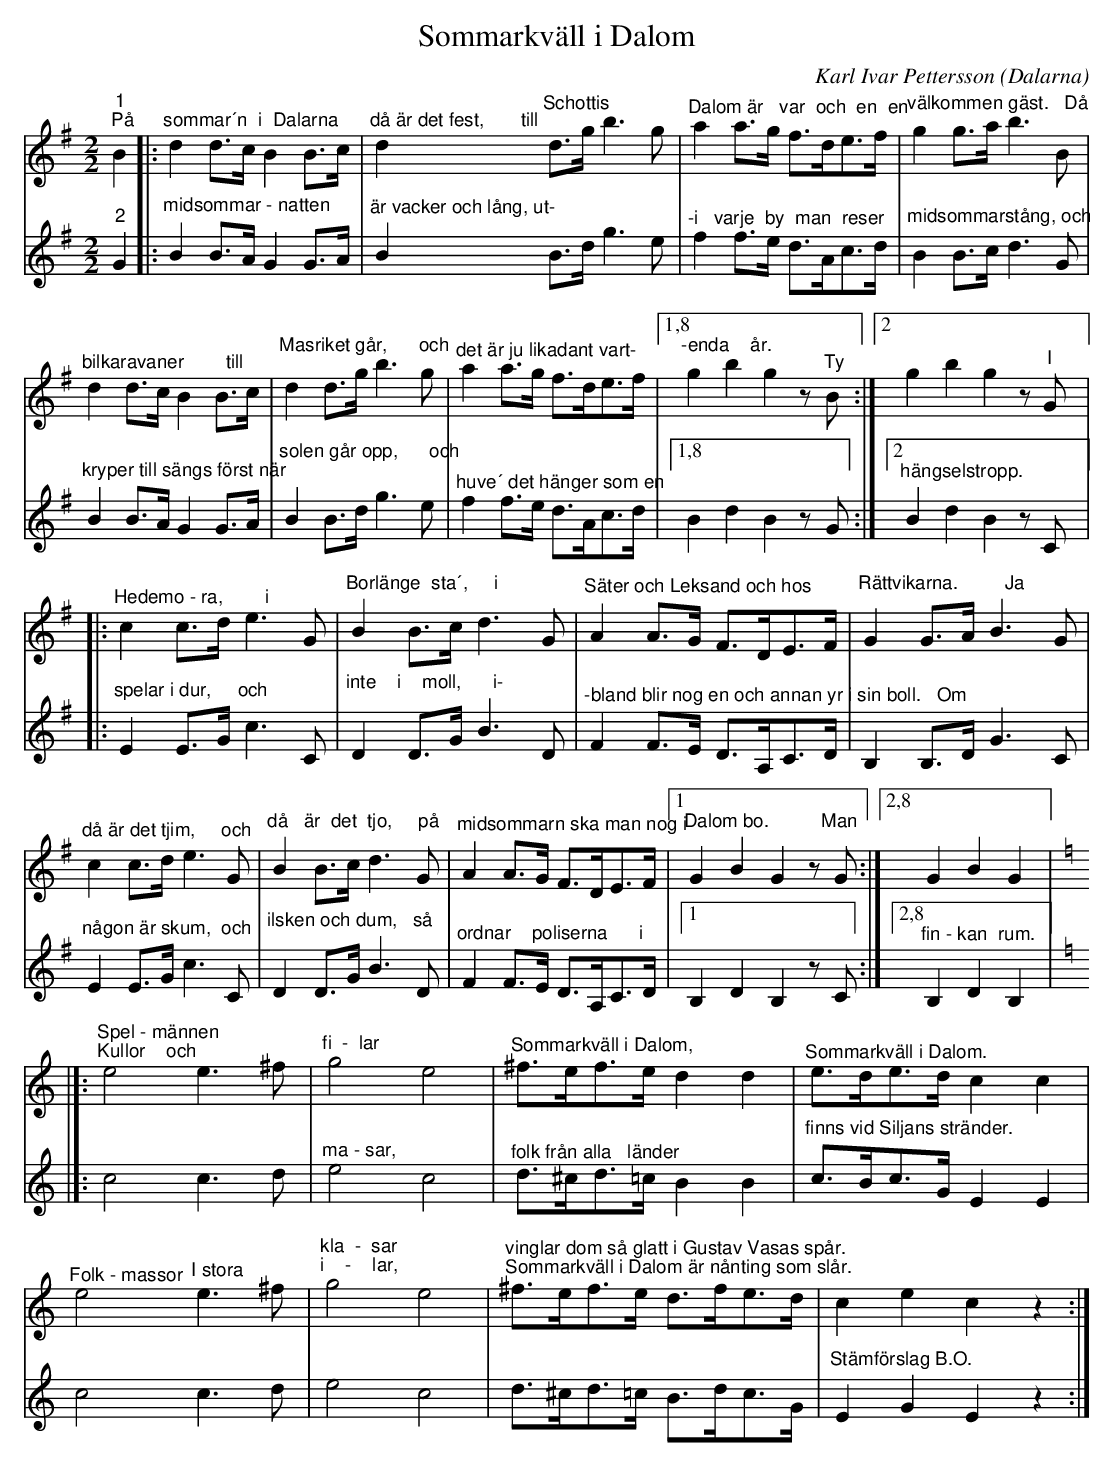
X:1
T:Sommarkväll i Dalom
C:Karl Ivar Pettersson
O:Dalarna
L:1/8
M:2/2
K:G
V:1
"^1""^På" B2 |:"^sommar´n  i  Dalarna" d2 d>c B2 B>c | "^då är det fest,       till" d2"^Schottis" d>g b3 g | "^Dalom är   var  och  en  en" a2 a>g f>de>f |"^välkommen gäst.   Då" g2 g>a b3 B |
"^bilkaravaner        till" d2 d>c B2 B>c |"^Masriket går,      och" d2 d>g b3 g | "^det är ju likadant vart-" a2 a>g f>de>f |1,8"^-enda    år." g2 b2 g2 z"^Ty" B :|2 g2 b2 g2 z"^I" G |:
"^Hedemo - ra,        i" c2 c>d e3 G |"^Borlänge  sta´,     i" B2 B>c d3 G | "^Säter och Leksand och hos" A2 A>G F>DE>F |"^Rättvikarna.         Ja" G2 G>A B3 G |
"^då är det tjim,     och" c2 c>d e3 G |"^då   är  det  tjo,     på" B2 B>c d3 G | "^midsommarn ska man nog i" A2 A>G F>DE>F |1"^Dalom bo.          Man" G2 B2 G2 z G :|2,8 G2 B2 G2 |]:
[K:C]"^Spel - männen""^Kullor    och" e4 e3 ^f |"^fi  -  lar" g4 e4 | "^Sommarkväll i Dalom," ^f>ef>e d2 d2 |"^Sommarkväll i Dalom." e>de>d c2 c2 |
"^Folk - massor" e4"^I stora" e3 ^f |"^kla  -  sar""^i    -    lar," g4 e4 | "^vinglar dom så glatt i Gustav Vasas spår.""^Sommarkväll i Dalom är nånting som slår." ^f>ef>e d>fe>d | c2 e2 c2 z2 :|
V:2
"^2" G2 |:"^midsommar - natten" B2 B>A G2 G>A |"^är vacker och lång, ut-" B2 B>d g3 e | "^-i   varje  by  man  reser" f2 f>e d>Ac>d |"^midsommarstång, och" B2 B>c d3 G |
"^kryper till sängs först när" B2 B>A G2 G>A |"^solen går opp,      och" B2 B>d g3 e | "^huve´ det hänger som en" f2 f>e d>Ac>d |1,8 B2 d2 B2 z G :|2"^hängselstropp." B2 d2 B2 z C |:
"^spelar i dur,     och" E2 E>G c3 C |"^inte    i    moll,      i-" D2 D>G B3 D | "^-bland blir nog en och annan yr i sin boll.   Om" F2 F>E D>A,C>D | B,2 B,>D G3 C |
"^någon är skum,  och" E2 E>G c3 C |"^ilsken och dum,   så" D2 D>G B3 D | "^ordnar    poliserna      i" F2 F>E D>A,C>D |1 B,2 D2 B,2 z C :|2,8 "^fin - kan  rum." B,2 D2 B,2 |]:
[K:C] c4 c3 d |"^ma - sar," e4 c4 | "^folk från alla   länder" d>^cd>=c B2 B2 |"^finns vid Siljans stränder." c>Bc>G E2 E2 |
c4 c3 d | e4 c4 | d>^cd>=c B>dc>G |"^Stämförslag B.O." E2 G2 E2 z2 :|
